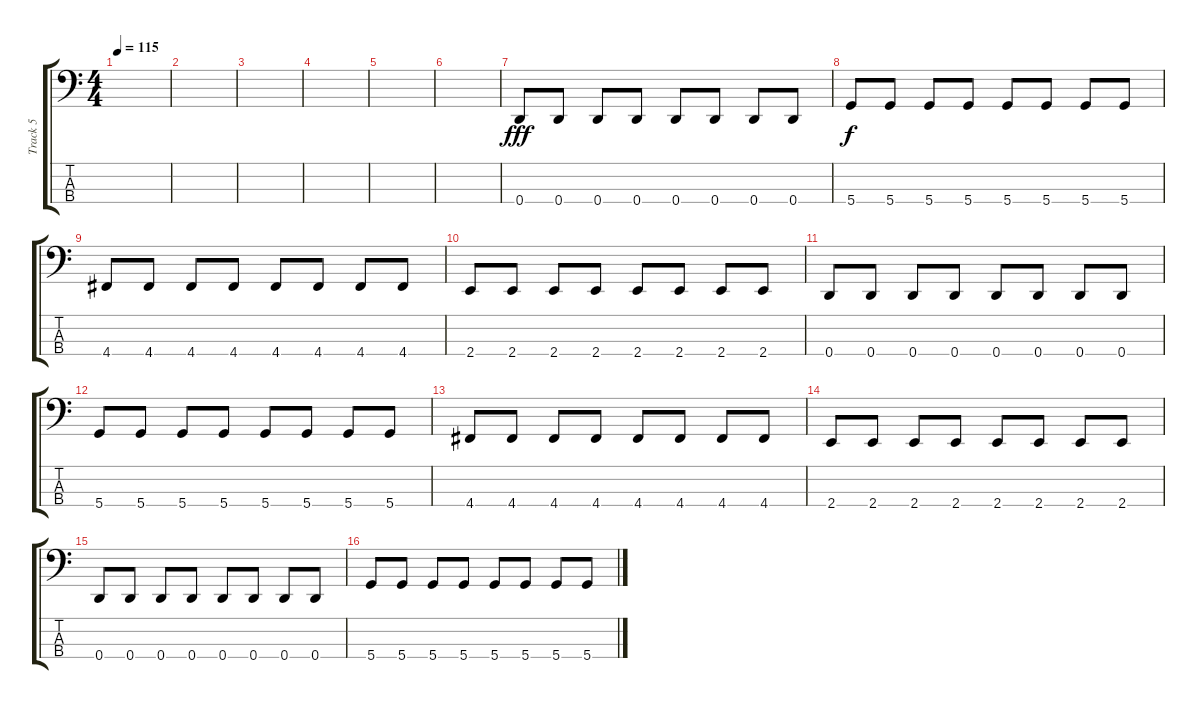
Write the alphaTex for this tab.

\track ("Track 5" "Track 5") {instrument electricbassfinger}
\staff {score tabs}
\tuning (F2 C2 G1 D1) {hide}
\ts (4 4)
\tempo 115
\clef f4
\ks c
|
|
|
|
|
|
0.4.8{dy fff} 0.4.8 0.4.8 0.4.8 0.4.8 0.4.8 0.4.8 0.4.8 |
5.4.8{dy f} 5.4.8 5.4.8 5.4.8 5.4.8 5.4.8 5.4.8 5.4.8 |
4.4.8 4.4.8 4.4.8 4.4.8 4.4.8 4.4.8 4.4.8 4.4.8 |
2.4.8 2.4.8 2.4.8 2.4.8 2.4.8 2.4.8 2.4.8 2.4.8 |
0.4.8 0.4.8 0.4.8 0.4.8 0.4.8 0.4.8 0.4.8 0.4.8 |
5.4.8 5.4.8 5.4.8 5.4.8 5.4.8 5.4.8 5.4.8 5.4.8 |
4.4.8 4.4.8 4.4.8 4.4.8 4.4.8 4.4.8 4.4.8 4.4.8 |
2.4.8 2.4.8 2.4.8 2.4.8 2.4.8 2.4.8 2.4.8 2.4.8 |
0.4.8 0.4.8 0.4.8 0.4.8 0.4.8 0.4.8 0.4.8 0.4.8 |
5.4.8 5.4.8 5.4.8 5.4.8 5.4.8 5.4.8 5.4.8 5.4.8
